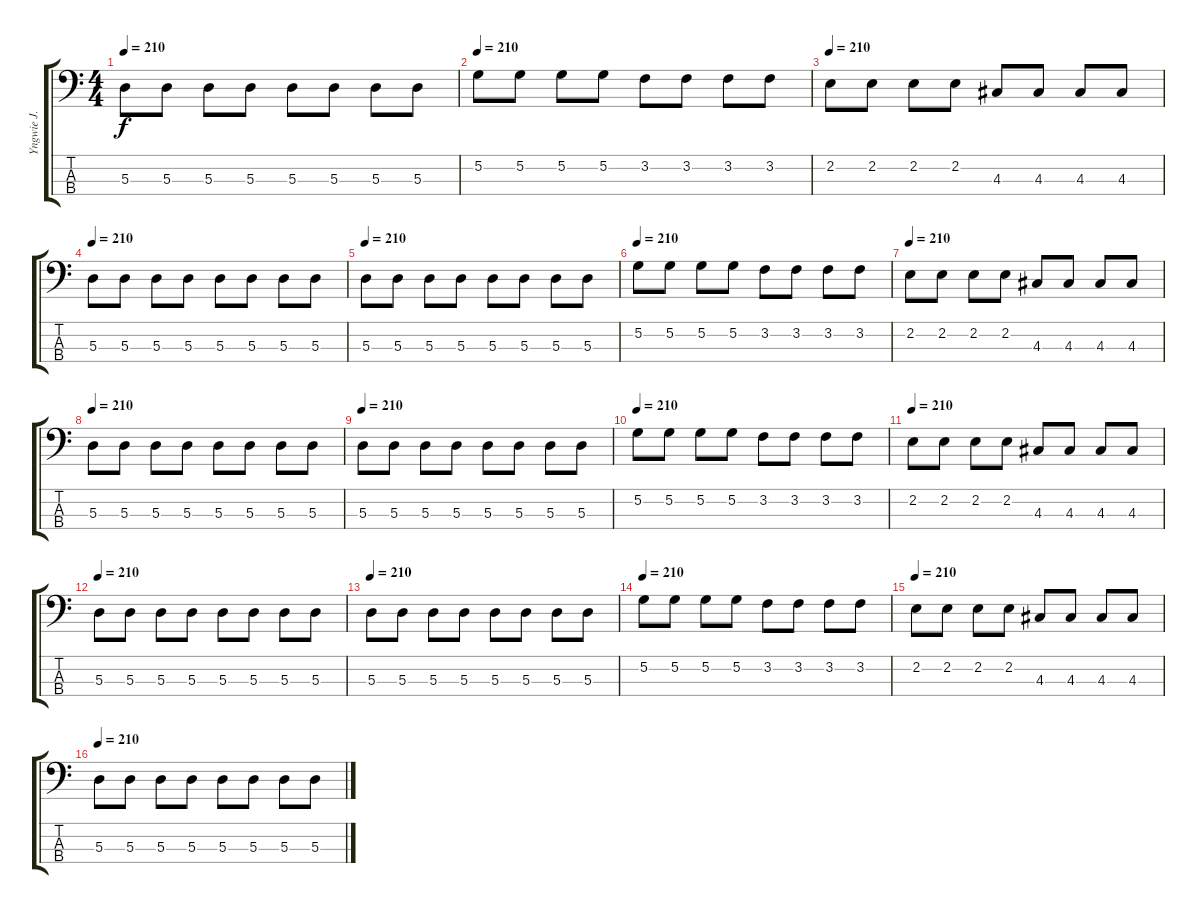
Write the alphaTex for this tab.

\track ("Yngwie J. Malmsteen (Bass)" "Yngwie J. ") {instrument electricbasspick}
\staff {score tabs}
\tuning (G2 D2 A1 E1) {hide}
\ts (4 4)
\tempo 210
\clef f4
\ks c
5.3.8{dy f} 5.3.8 5.3.8 5.3.8 5.3.8 5.3.8 5.3.8 5.3.8 |
\tempo 210
5.2.8 5.2.8 5.2.8 5.2.8 3.2.8 3.2.8 3.2.8 3.2.8 |
\tempo 210
2.2.8 2.2.8 2.2.8 2.2.8 4.3.8 4.3.8 4.3.8 4.3.8 |
\tempo 210
5.3.8 5.3.8 5.3.8 5.3.8 5.3.8 5.3.8 5.3.8 5.3.8 |
\tempo 210
5.3.8 5.3.8 5.3.8 5.3.8 5.3.8 5.3.8 5.3.8 5.3.8 |
\tempo 210
5.2.8 5.2.8 5.2.8 5.2.8 3.2.8 3.2.8 3.2.8 3.2.8 |
\tempo 210
2.2.8 2.2.8 2.2.8 2.2.8 4.3.8 4.3.8 4.3.8 4.3.8 |
\tempo 210
5.3.8 5.3.8 5.3.8 5.3.8 5.3.8 5.3.8 5.3.8 5.3.8 |
\tempo 210
5.3.8 5.3.8 5.3.8 5.3.8 5.3.8 5.3.8 5.3.8 5.3.8 |
\tempo 210
5.2.8 5.2.8 5.2.8 5.2.8 3.2.8 3.2.8 3.2.8 3.2.8 |
\tempo 210
2.2.8 2.2.8 2.2.8 2.2.8 4.3.8 4.3.8 4.3.8 4.3.8 |
\tempo 210
5.3.8 5.3.8 5.3.8 5.3.8 5.3.8 5.3.8 5.3.8 5.3.8 |
\tempo 210
5.3.8 5.3.8 5.3.8 5.3.8 5.3.8 5.3.8 5.3.8 5.3.8 |
\tempo 210
5.2.8 5.2.8 5.2.8 5.2.8 3.2.8 3.2.8 3.2.8 3.2.8 |
\tempo 210
2.2.8 2.2.8 2.2.8 2.2.8 4.3.8 4.3.8 4.3.8 4.3.8 |
\tempo 210
5.3.8 5.3.8 5.3.8 5.3.8 5.3.8 5.3.8 5.3.8 5.3.8
